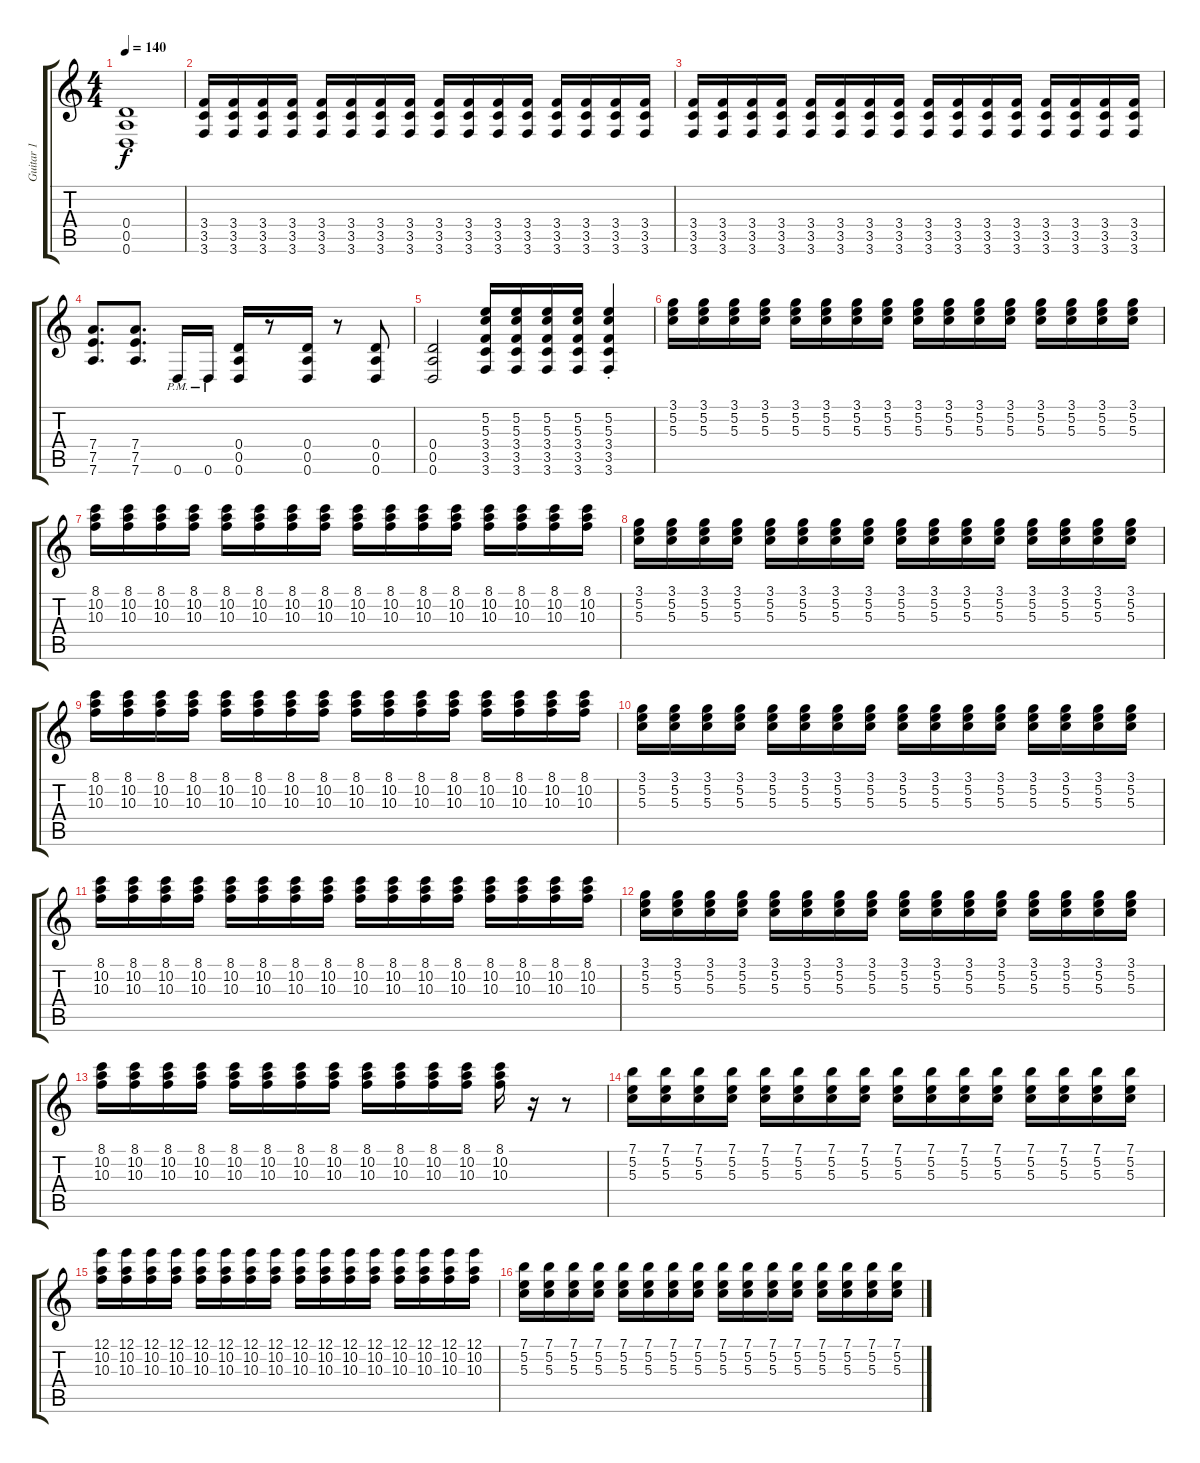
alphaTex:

\track ("Guitar 1" "Guitar 1") {instrument distortionguitar}
\staff {score tabs}
\tuning (E4 B3 G3 D3 A2 D2) {hide}
\ts (4 4)
\tempo 140
\clef g2
\ks c
(0.4 0.5 0.6).1{dy f} |
(3.4 3.5 3.6).16 (3.4 3.5 3.6).16 (3.4 3.5 3.6).16 (3.4 3.5 3.6).16 (3.4 3.5 3.6).16 (3.4 3.5 3.6).16 (3.4 3.5 3.6).16 (3.4 3.5 3.6).16 (3.4 3.5 3.6).16 (3.4 3.5 3.6).16 (3.4 3.5 3.6).16 (3.4 3.5 3.6).16 (3.4 3.5 3.6).16 (3.4 3.5 3.6).16 (3.4 3.5 3.6).16 (3.4 3.5 3.6).16 |
(3.4 3.5 3.6).16 (3.4 3.5 3.6).16 (3.4 3.5 3.6).16 (3.4 3.5 3.6).16 (3.4 3.5 3.6).16 (3.4 3.5 3.6).16 (3.4 3.5 3.6).16 (3.4 3.5 3.6).16 (3.4 3.5 3.6).16 (3.4 3.5 3.6).16 (3.4 3.5 3.6).16 (3.4 3.5 3.6).16 (3.4 3.5 3.6).16 (3.4 3.5 3.6).16 (3.4 3.5 3.6).16 (3.4 3.5 3.6).16 |
(7.4 7.5 7.6).8{d} (7.4 7.5 7.6).8{d} 0.6{pm}.16 0.6{pm}.16 (0.4 0.5 0.6).16 r.8 (0.4 0.5 0.6).16 r.8 (0.4 0.5 0.6).8 |
(0.4 0.5 0.6).2 (5.2 5.3 3.4 3.5 3.6).16 (5.2 5.3 3.4 3.5 3.6).16 (5.2 5.3 3.4 3.5 3.6).16 (5.2 5.3 3.4 3.5 3.6).16 (5.2{st} 5.3{st} 3.4{st} 3.5{st} 3.6{st}).4 |
(3.1 5.2 5.3).16 (3.1 5.2 5.3).16 (3.1 5.2 5.3).16 (3.1 5.2 5.3).16 (3.1 5.2 5.3).16 (3.1 5.2 5.3).16 (3.1 5.2 5.3).16 (3.1 5.2 5.3).16 (3.1 5.2 5.3).16 (3.1 5.2 5.3).16 (3.1 5.2 5.3).16 (3.1 5.2 5.3).16 (3.1 5.2 5.3).16 (3.1 5.2 5.3).16 (3.1 5.2 5.3).16 (3.1 5.2 5.3).16 |
(8.1 10.2 10.3).16 (8.1 10.2 10.3).16 (8.1 10.2 10.3).16 (8.1 10.2 10.3).16 (8.1 10.2 10.3).16 (8.1 10.2 10.3).16 (8.1 10.2 10.3).16 (8.1 10.2 10.3).16 (8.1 10.2 10.3).16 (8.1 10.2 10.3).16 (8.1 10.2 10.3).16 (8.1 10.2 10.3).16 (8.1 10.2 10.3).16 (8.1 10.2 10.3).16 (8.1 10.2 10.3).16 (8.1 10.2 10.3).16 |
(3.1 5.2 5.3).16 (3.1 5.2 5.3).16 (3.1 5.2 5.3).16 (3.1 5.2 5.3).16 (3.1 5.2 5.3).16 (3.1 5.2 5.3).16 (3.1 5.2 5.3).16 (3.1 5.2 5.3).16 (3.1 5.2 5.3).16 (3.1 5.2 5.3).16 (3.1 5.2 5.3).16 (3.1 5.2 5.3).16 (3.1 5.2 5.3).16 (3.1 5.2 5.3).16 (3.1 5.2 5.3).16 (3.1 5.2 5.3).16 |
(8.1 10.2 10.3).16 (8.1 10.2 10.3).16 (8.1 10.2 10.3).16 (8.1 10.2 10.3).16 (8.1 10.2 10.3).16 (8.1 10.2 10.3).16 (8.1 10.2 10.3).16 (8.1 10.2 10.3).16 (8.1 10.2 10.3).16 (8.1 10.2 10.3).16 (8.1 10.2 10.3).16 (8.1 10.2 10.3).16 (8.1 10.2 10.3).16 (8.1 10.2 10.3).16 (8.1 10.2 10.3).16 (8.1 10.2 10.3).16 |
(3.1 5.2 5.3).16 (3.1 5.2 5.3).16 (3.1 5.2 5.3).16 (3.1 5.2 5.3).16 (3.1 5.2 5.3).16 (3.1 5.2 5.3).16 (3.1 5.2 5.3).16 (3.1 5.2 5.3).16 (3.1 5.2 5.3).16 (3.1 5.2 5.3).16 (3.1 5.2 5.3).16 (3.1 5.2 5.3).16 (3.1 5.2 5.3).16 (3.1 5.2 5.3).16 (3.1 5.2 5.3).16 (3.1 5.2 5.3).16 |
(8.1 10.2 10.3).16 (8.1 10.2 10.3).16 (8.1 10.2 10.3).16 (8.1 10.2 10.3).16 (8.1 10.2 10.3).16 (8.1 10.2 10.3).16 (8.1 10.2 10.3).16 (8.1 10.2 10.3).16 (8.1 10.2 10.3).16 (8.1 10.2 10.3).16 (8.1 10.2 10.3).16 (8.1 10.2 10.3).16 (8.1 10.2 10.3).16 (8.1 10.2 10.3).16 (8.1 10.2 10.3).16 (8.1 10.2 10.3).16 |
(3.1 5.2 5.3).16 (3.1 5.2 5.3).16 (3.1 5.2 5.3).16 (3.1 5.2 5.3).16 (3.1 5.2 5.3).16 (3.1 5.2 5.3).16 (3.1 5.2 5.3).16 (3.1 5.2 5.3).16 (3.1 5.2 5.3).16 (3.1 5.2 5.3).16 (3.1 5.2 5.3).16 (3.1 5.2 5.3).16 (3.1 5.2 5.3).16 (3.1 5.2 5.3).16 (3.1 5.2 5.3).16 (3.1 5.2 5.3).16 |
(8.1 10.2 10.3).16 (8.1 10.2 10.3).16 (8.1 10.2 10.3).16 (8.1 10.2 10.3).16 (8.1 10.2 10.3).16 (8.1 10.2 10.3).16 (8.1 10.2 10.3).16 (8.1 10.2 10.3).16 (8.1 10.2 10.3).16 (8.1 10.2 10.3).16 (8.1 10.2 10.3).16 (8.1 10.2 10.3).16 (8.1 10.2 10.3).16 r.16 r.8 |
(7.1 5.2 5.3).16 (7.1 5.2 5.3).16 (7.1 5.2 5.3).16 (7.1 5.2 5.3).16 (7.1 5.2 5.3).16 (7.1 5.2 5.3).16 (7.1 5.2 5.3).16 (7.1 5.2 5.3).16 (7.1 5.2 5.3).16 (7.1 5.2 5.3).16 (7.1 5.2 5.3).16 (7.1 5.2 5.3).16 (7.1 5.2 5.3).16 (7.1 5.2 5.3).16 (7.1 5.2 5.3).16 (7.1 5.2 5.3).16 |
(12.1 10.2 10.3).16 (12.1 10.2 10.3).16 (12.1 10.2 10.3).16 (12.1 10.2 10.3).16 (12.1 10.2 10.3).16 (12.1 10.2 10.3).16 (12.1 10.2 10.3).16 (12.1 10.2 10.3).16 (12.1 10.2 10.3).16 (12.1 10.2 10.3).16 (12.1 10.2 10.3).16 (12.1 10.2 10.3).16 (12.1 10.2 10.3).16 (12.1 10.2 10.3).16 (12.1 10.2 10.3).16 (12.1 10.2 10.3).16 |
(7.1 5.2 5.3).16 (7.1 5.2 5.3).16 (7.1 5.2 5.3).16 (7.1 5.2 5.3).16 (7.1 5.2 5.3).16 (7.1 5.2 5.3).16 (7.1 5.2 5.3).16 (7.1 5.2 5.3).16 (7.1 5.2 5.3).16 (7.1 5.2 5.3).16 (7.1 5.2 5.3).16 (7.1 5.2 5.3).16 (7.1 5.2 5.3).16 (7.1 5.2 5.3).16 (7.1 5.2 5.3).16 (7.1 5.2 5.3).16
